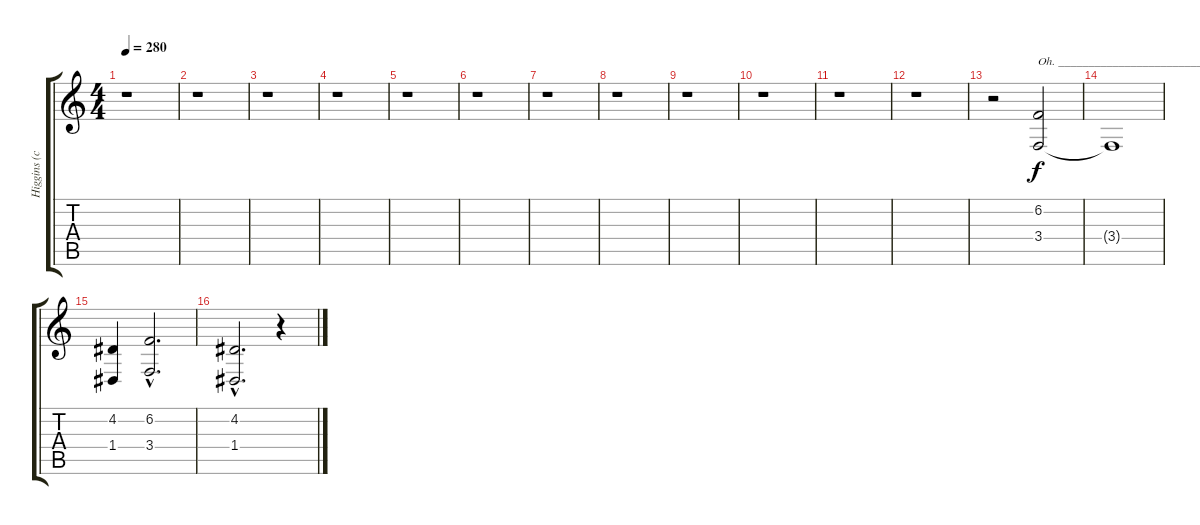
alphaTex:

\track ("Higgins (choeurs)" "Higgins (c") {instrument altosax}
\staff {score tabs}
\tuning (E4 B3 G3 D3 A2 E2) {hide}
\ts (4 4)
\tempo 280
\clef g2
\ks c
r.1{dy f} |
r.1 |
r.1 |
r.1 |
r.1 |
r.1 |
r.1 |
r.1 |
r.1 |
r.1 |
r.1 |
r.1 |
r.2 (6.2 3.4).2{txt "Oh. ______________________________________________"} |
3.4{t}.1 |
(4.2 1.4).4 (6.2{hac} 3.4{hac}).2{d} |
(4.2{hac} 1.4{hac}).2{d} r.4
